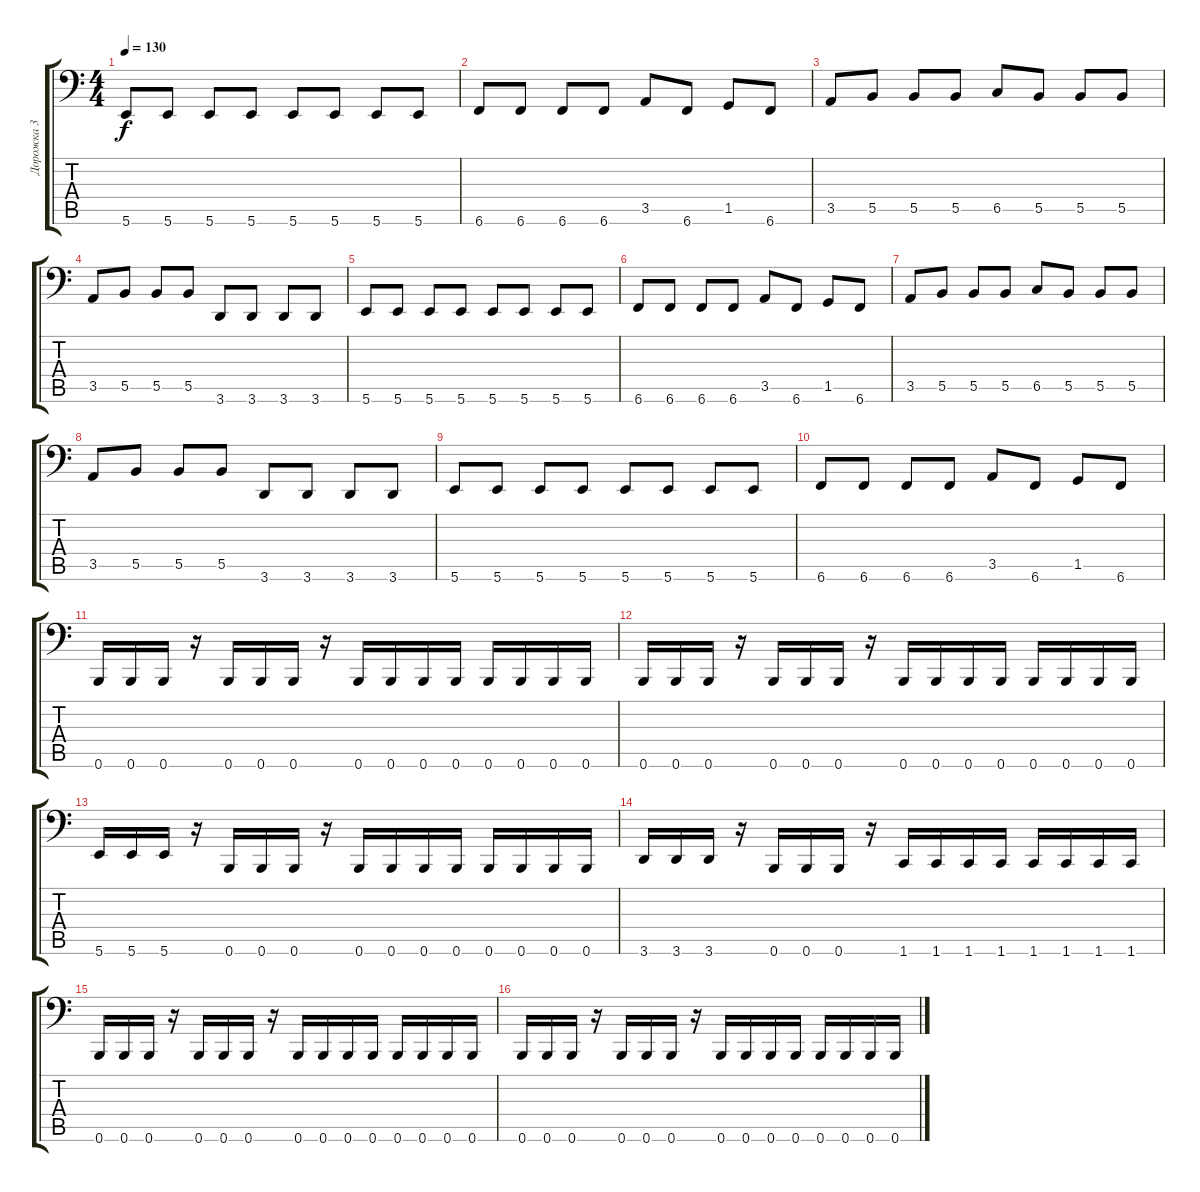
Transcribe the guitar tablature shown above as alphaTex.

\track ("Дорожка 3" "Дорожка 3") {instrument electricbassfinger}
\staff {score tabs}
\tuning (Db3 Ab2 E2 B1 Gb1 B0) {hide}
\ts (4 4)
\tempo 130
\clef f4
\ks c
5.6.8{dy f} 5.6.8 5.6.8 5.6.8 5.6.8 5.6.8 5.6.8 5.6.8 |
6.6.8 6.6.8 6.6.8 6.6.8 3.5.8 6.6.8 1.5.8 6.6.8 |
3.5.8 5.5.8 5.5.8 5.5.8 6.5.8 5.5.8 5.5.8 5.5.8 |
3.5.8 5.5.8 5.5.8 5.5.8 3.6.8 3.6.8 3.6.8 3.6.8 |
5.6.8 5.6.8 5.6.8 5.6.8 5.6.8 5.6.8 5.6.8 5.6.8 |
6.6.8 6.6.8 6.6.8 6.6.8 3.5.8 6.6.8 1.5.8 6.6.8 |
3.5.8 5.5.8 5.5.8 5.5.8 6.5.8 5.5.8 5.5.8 5.5.8 |
3.5.8 5.5.8 5.5.8 5.5.8 3.6.8 3.6.8 3.6.8 3.6.8 |
5.6.8 5.6.8 5.6.8 5.6.8 5.6.8 5.6.8 5.6.8 5.6.8 |
6.6.8 6.6.8 6.6.8 6.6.8 3.5.8 6.6.8 1.5.8 6.6.8 |
0.6.16 0.6.16 0.6.16 r.16 0.6.16 0.6.16 0.6.16 r.16 0.6.16 0.6.16 0.6.16 0.6.16 0.6.16 0.6.16 0.6.16 0.6.16 |
0.6.16 0.6.16 0.6.16 r.16 0.6.16 0.6.16 0.6.16 r.16 0.6.16 0.6.16 0.6.16 0.6.16 0.6.16 0.6.16 0.6.16 0.6.16 |
5.6.16 5.6.16 5.6.16 r.16 0.6.16 0.6.16 0.6.16 r.16 0.6.16 0.6.16 0.6.16 0.6.16 0.6.16 0.6.16 0.6.16 0.6.16 |
3.6.16 3.6.16 3.6.16 r.16 0.6.16 0.6.16 0.6.16 r.16 1.6.16 1.6.16 1.6.16 1.6.16 1.6.16 1.6.16 1.6.16 1.6.16 |
0.6.16 0.6.16 0.6.16 r.16 0.6.16 0.6.16 0.6.16 r.16 0.6.16 0.6.16 0.6.16 0.6.16 0.6.16 0.6.16 0.6.16 0.6.16 |
0.6.16 0.6.16 0.6.16 r.16 0.6.16 0.6.16 0.6.16 r.16 0.6.16 0.6.16 0.6.16 0.6.16 0.6.16 0.6.16 0.6.16 0.6.16
